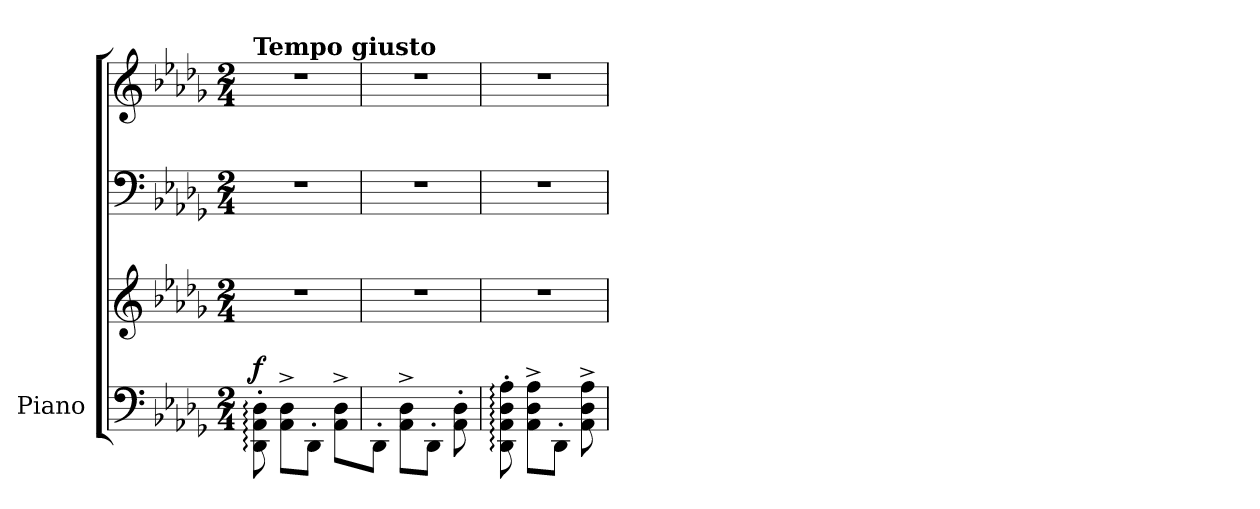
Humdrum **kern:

**kern	**kern	**kern	**kern	**dynam
*part1	*part1	*part1	*part1	*part1
*staff4	*staff3	*staff2	*staff1	*staff1/2/3/4
*I"Piano	*	*	*	*
*I'Pno.	*	*	*	*
*clefF4	*clefG2	*clefF4	*clefG2	*
*k[b-e-a-d-g-]	*k[b-e-a-d-g-]	*k[b-e-a-d-g-]	*k[b-e-a-d-g-]	*
*M2/4	*M2/4	*M2/4	*M2/4	*
=1	=1	=1	=1	=1
!	!	!	!LO:TX:a:B:t=Tempo giusto	!
!	!	!	!	!LO:DY:a=4
8DD-\:' 8AA-\:' 8D-\:'	2r	2r	2r	f
8AA-\^ 8D-\^L	.	.	.	.
8DD-'\J	.	.	.	.
8AA-\^ 8D-\^L	.	.	.	.
=2	=2	=2	=2	=2
8DD-'\J	2r	2r	2r	.
8AA-\^ 8D-\^L	.	.	.	.
8DD-'\J	.	.	.	.
8AA-\' 8D-\'	.	.	.	.
=3	=3	=3	=3	=3
8DD-\:' 8AA-\:' 8D-\:' 8A-\:'	2r	2r	2r	.
8AA-\^ 8D-\^ 8A-\^L	.	.	.	.
8DD-'\J	.	.	.	.
8AA-\^ 8D-\^ 8A-\^L	.	.	.	.
=	=	=	=	=
*-	*-	*-	*-	*-
